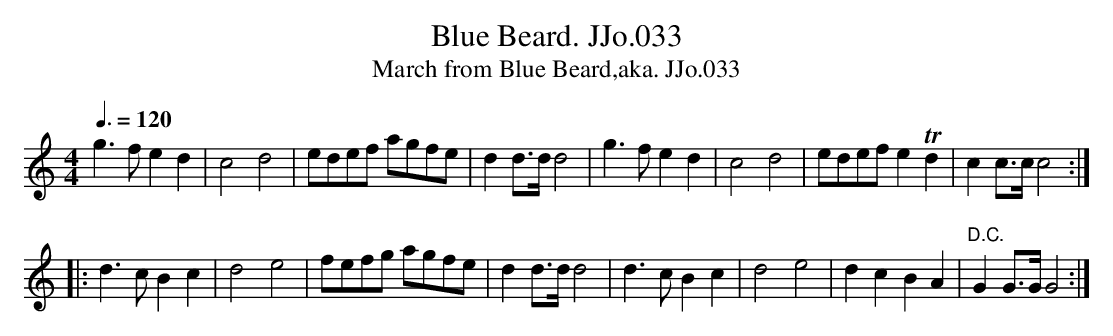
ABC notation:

X:1
T:Blue Beard. JJo.033
T:March from Blue Beard,aka. JJo.033
M:4/4
L:1/8
Q:3/8=120
K:C major
g3fe2d2|c4d4|edef agfe|d2d>dd4|g3fe2d2|c4d4|edef e2Td2|c2c>cc4::!
d3cB2c2|d4e4|fefg agfe|d2d>dd4|d3cB2c2|d4e4|d2c2B2A2|"D.C."G2G>GG4:|
